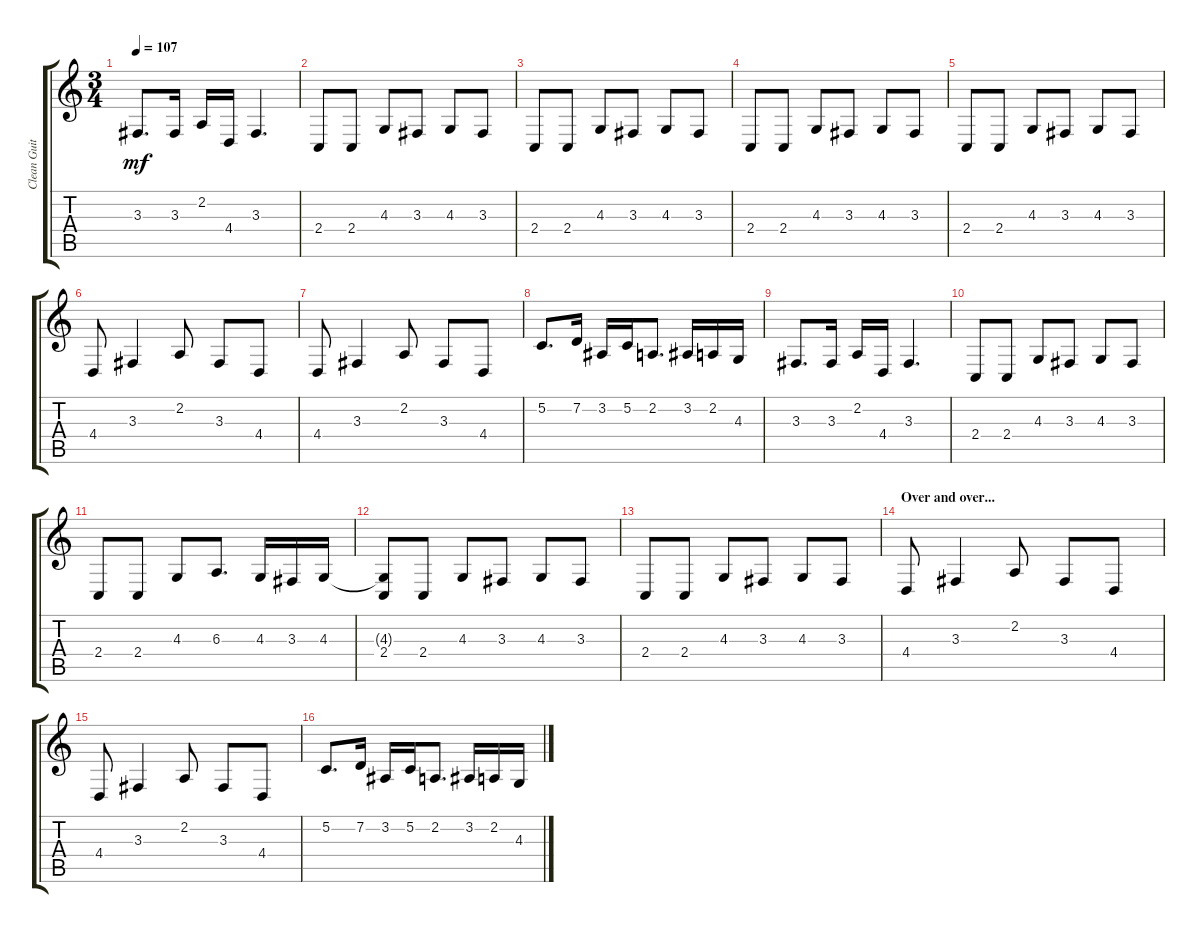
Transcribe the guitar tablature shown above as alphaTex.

\track ("Clean Guitar" "Clean Guit") {instrument voiceoohs}
\staff {score tabs}
\tuning (C4 G3 Eb3 Bb2 F2 C2) {hide}
\ts (3 4)
\tempo 107
\clef g2
\ks c
3.3.8{d dy mf} 3.3.16 2.2.16 4.4.16 3.3.4{d} |
2.4.8 2.4.8 4.3.8 3.3.8 4.3.8 3.3.8 |
2.4.8 2.4.8 4.3.8 3.3.8 4.3.8 3.3.8 |
2.4.8 2.4.8 4.3.8 3.3.8 4.3.8 3.3.8 |
2.4.8 2.4.8 4.3.8 3.3.8 4.3.8 3.3.8 |
4.4.8 3.3.4 2.2.8 3.3.8 4.4.8 |
4.4.8 3.3.4 2.2.8 3.3.8 4.4.8 |
5.2.8{d} 7.2.16 3.2.16 5.2.16 2.2.8{d} 3.2.16 2.2.16 4.3.16 |
3.3.8{d} 3.3.16 2.2.16 4.4.16 3.3.4{d} |
2.4.8 2.4.8 4.3.8 3.3.8 4.3.8 3.3.8 |
2.4.8 2.4.8 4.3.8 6.3.8{d} 4.3.16 3.3.16 4.3.16 |
(4.3{t} 2.4).8 2.4.8 4.3.8 3.3.8 4.3.8 3.3.8 |
2.4.8 2.4.8 4.3.8 3.3.8 4.3.8 3.3.8 |
\section ("" "Over and over...")
4.4.8 3.3.4 2.2.8 3.3.8 4.4.8 |
4.4.8 3.3.4 2.2.8 3.3.8 4.4.8 |
5.2.8{d} 7.2.16 3.2.16 5.2.16 2.2.8{d} 3.2.16 2.2.16 4.3.16
